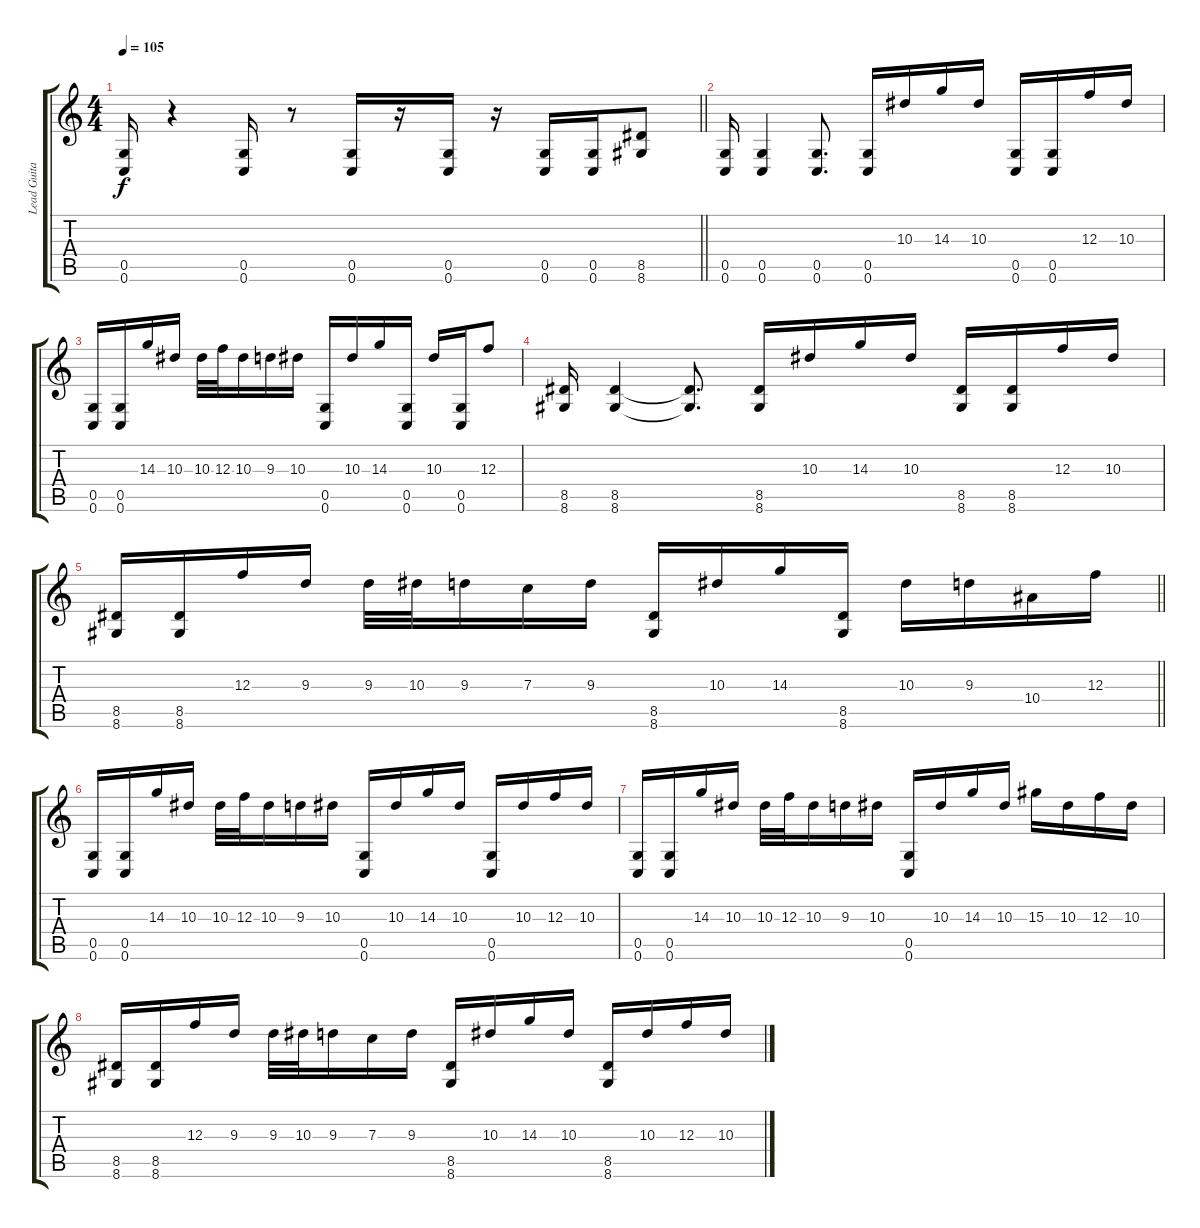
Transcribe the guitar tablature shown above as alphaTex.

\track ("Lead Guitar" "Lead Guita") {instrument distortionguitar}
\staff {score tabs}
\tuning (D4 A3 F3 C3 G2 C2) {hide}
\ts (4 4)
\section ("" "")
\tempo 105
\clef g2
\barLineRight lightlight
\ks c
(0.5 0.6).16{dy f balance 16} r.4 (0.5 0.6).16 r.8 (0.5 0.6).16 r.16 (0.5 0.6).16 r.16 (0.5 0.6).16 (0.5 0.6).16 (8.5 8.6).8 |
\section ("" "")
(0.5 0.6).16 (0.5 0.6).4 (0.5 0.6).8{d} (0.5 0.6).16 10.3.16 14.3.16 10.3.16 (0.5 0.6).16 (0.5 0.6).16 12.3.16 10.3.16 |
(0.5 0.6).16 (0.5 0.6).16 14.3.16 10.3.16 10.3.32 12.3.32 10.3.16 9.3.16 10.3.16 (0.5 0.6).16 10.3.16 14.3.16 (0.5 0.6).16 10.3.16 (0.5 0.6).16 12.3.8 |
(8.5 8.6).16 (8.5 8.6).4 (8.5{t} 8.6{t}).8{d} (8.5 8.6).16 10.3.16 14.3.16 10.3.16 (8.5 8.6).16 (8.5 8.6).16 12.3.16 10.3.16 |
\barLineRight lightlight
(8.5 8.6).16 (8.5 8.6).16 12.3.16 9.3.16 9.3.32 10.3.32 9.3.16 7.3.16 9.3.16 (8.5 8.6).16 10.3.16 14.3.16 (8.5 8.6).16 10.3.16 9.3.16 10.4.16 12.3.16 |
\section ("" "")
(0.5 0.6).16 (0.5 0.6).16 14.3.16 10.3.16 10.3.32 12.3.32 10.3.16 9.3.16 10.3.16 (0.5 0.6).16 10.3.16 14.3.16 10.3.16 (0.5 0.6).16 10.3.16 12.3.16 10.3.16 |
(0.5 0.6).16 (0.5 0.6).16 14.3.16 10.3.16 10.3.32 12.3.32 10.3.16 9.3.16 10.3.16 (0.5 0.6).16 10.3.16 14.3.16 10.3.16 15.3.16 10.3.16 12.3.16 10.3.16 |
(8.5 8.6).16 (8.5 8.6).16 12.3.16 9.3.16 9.3.32 10.3.32 9.3.16 7.3.16 9.3.16 (8.5 8.6).16 10.3.16 14.3.16 10.3.16 (8.5 8.6).16 10.3.16 12.3.16 10.3.16
